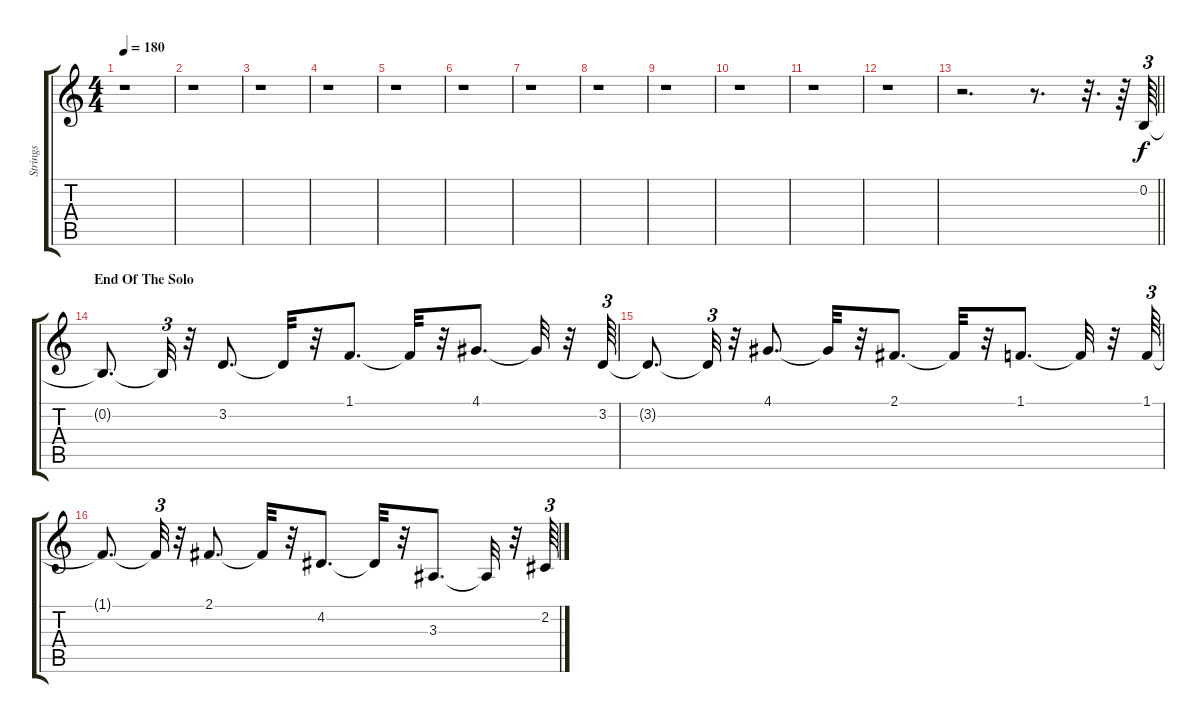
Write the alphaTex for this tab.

\track ("Strings" "Strings") {instrument stringensemble1}
\staff {score tabs}
\tuning (E4 B3 G3 D3 A2 E2) {hide}
\ts (4 4)
\tempo 180
\clef g2
\ks c
r.1{dy f} |
r.1 |
r.1 |
r.1 |
r.1 |
r.1 |
r.1 |
r.1 |
r.1 |
r.1 |
r.1 |
r.1 |
\barLineRight lightlight
r.2{d} r.8{d} r.32{d} r.64 0.2.64{tu (3 2) volume 14 instrument stringensemble1} |
\section ("" "End Of The Solo")
0.2{t}.8{d} 0.2{t}.32{tu (3 2)} r.32 3.2.8{d} 3.2{t}.32 r.32 1.1.8{d} 1.1{t}.32 r.32 4.1.8{d} 4.1{t}.32 r.32 3.2.64{tu (3 2)} |
3.2{t}.8{d} 3.2{t}.32{tu (3 2)} r.32 4.1.8{d} 4.1{t}.32 r.32 2.1.8{d} 2.1{t}.32 r.32 1.1.8{d} 1.1{t}.32 r.32 1.1.64{tu (3 2)} |
1.1{t}.8{d} 1.1{t}.32{tu (3 2)} r.32 2.1.8{d} 2.1{t}.32 r.32 4.2.8{d} 4.2{t}.32 r.32 3.3.8{d} 3.3{t}.32 r.32 2.2.64{tu (3 2)}
